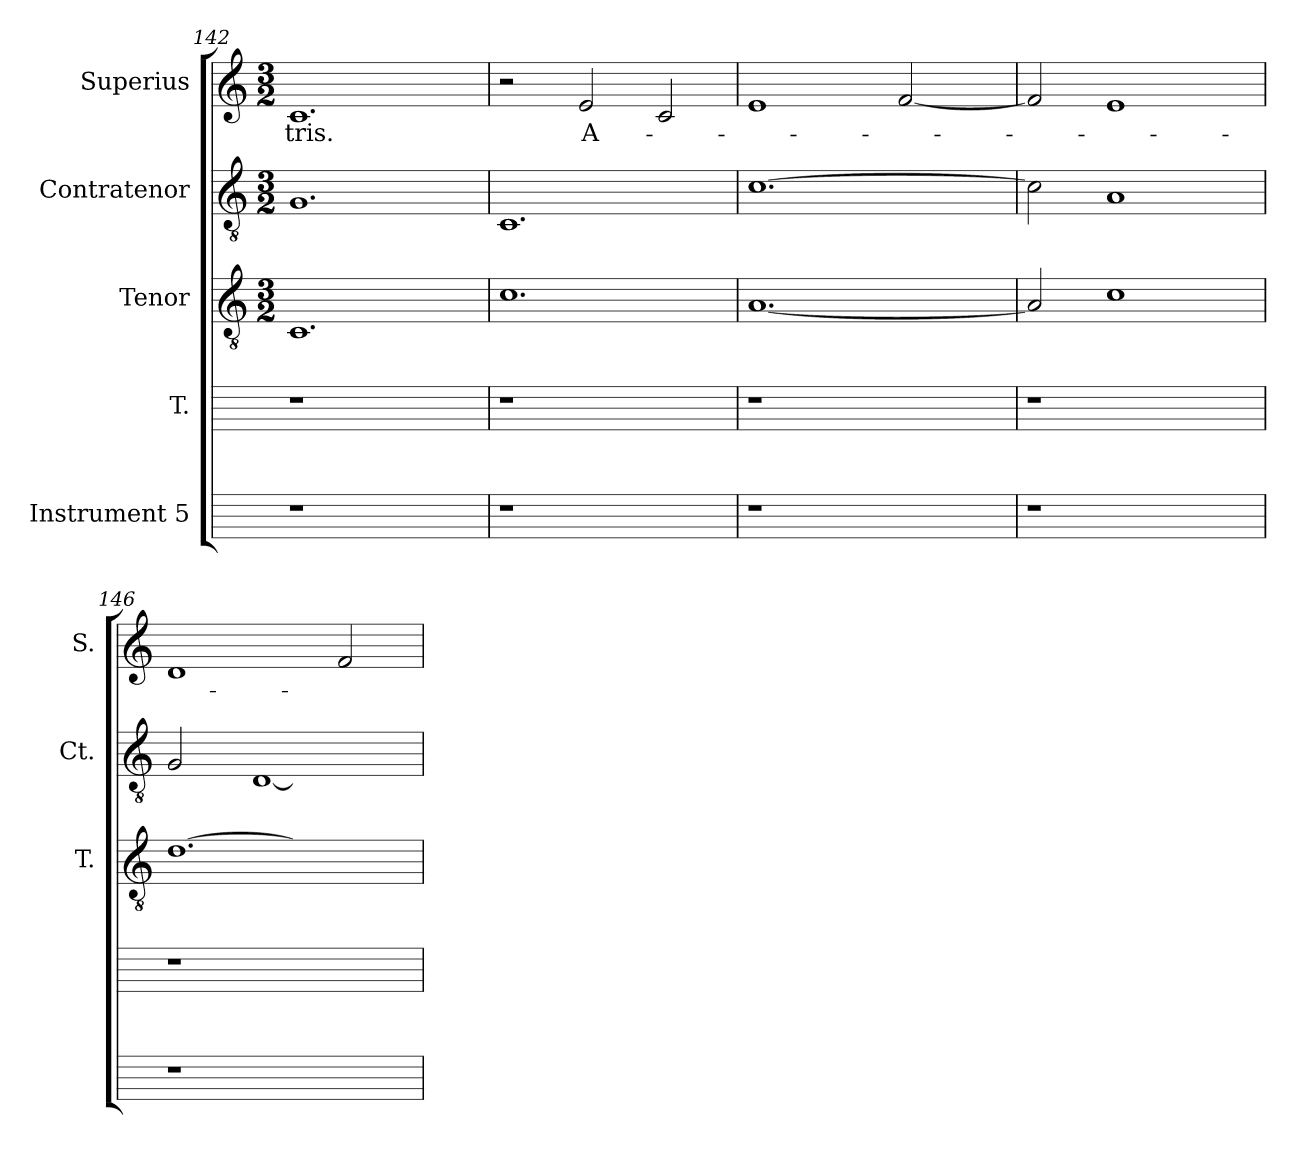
**kern	**kern	**kern	**kern	**kern	**text
*part5	*part4	*part3	*part2	*part1	*part1
*staff5	*staff4	*staff3	*staff2	*staff1	*staff1
*I"Instrument 5	*I"T.	*I"Tenor	*I"Contratenor	*I"Superius	*
*	*	*I'T.	*I'Ct.	*I'S.	*
*	*	*clefGv2	*clefGv2	*clefG2	*
*	*	*M3/2	*M3/2	*M3/2	*
=142	=142	=142	=142	=142	=142
!	!	!	!	!	!LO:LY:b:cj
1r	1r	1.C	1.G	1.c	-tris.
2ryy	2ryy	.	.	.	.
=143	=143	=143	=143	=143	=143
1r	1r	1.c	1.C	2r	.
!	!	!	!	!	!LO:LY:b:cj
.	.	.	.	2e/	A-
2ryy	2ryy	.	.	2c/	.
!!LO:LB:g=z
=144	=144	=144	=144	=144	=144
*	*	*	*	*^	*
1r	1r	[<1.A	[>1.c	1e	8.ryy	.
.	.	.	.	.	1ryy	.
2ryy	2ryy	.	.	[<2f/	.	.
.	.	.	.	.	4ryy	.
.	.	.	.	.	16ryy	.
*	*	*	*	*v	*v	*
=145	=145	=145	=145	=145	=145
1r	1r	2A/]	2c\]	2f/]	.
.	.	1c	1A	1e	.
2ryy	2ryy	.	.	.	.
=146	=146	=146	=146	=146	=146
1r	1r	[>1.d	2G/	1d	.
.	.	.	[<1D	.	.
2ryy	2ryy	.	.	[<2f/	.
=	=	=	=	=	=
*-	*-	*-	*-	*-	*-
